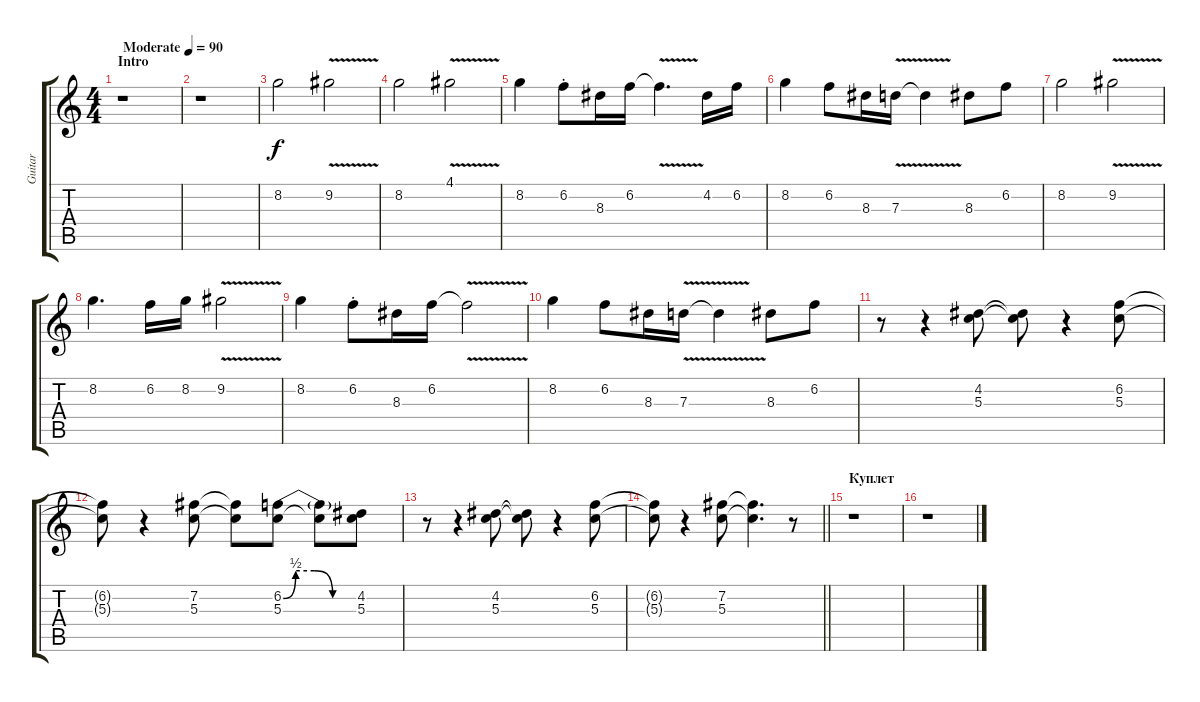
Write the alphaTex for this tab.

\track ("Guitar" "Guitar") {instrument distortionguitar}
\staff {score tabs}
\tuning (E4 B3 G3 D3 A2 E2) {hide}
\ts (4 4)
\section ("" "Intro")
\tempo (90 "Moderate")
\clef g2
\ks c
r.1{dy f instrument distortionguitar} |
r.1 |
8.2.2 9.2{v}.2 |
8.2.2 4.1{v}.2 |
8.2.4 6.2{st}.8 8.3.16 6.2.16 6.2{v t}.4{d} 4.2.16 6.2.16 |
8.2.4 6.2.8 8.3.16 7.3{v}.16 7.3{v t}.4 8.3.8 6.2.8 |
8.2.2 9.2{v}.2 |
8.2.4{d} 6.2.16 8.2.16 9.2{v}.2 |
8.2.4 6.2{st}.8 8.3.16 6.2.16 6.2{v t}.2 |
8.2.4 6.2.8 8.3.16 7.3{v}.16 7.3{v t}.4 8.3.8 6.2.8 |
r.8 r.4 (4.2 5.3).8 (4.2{t} 5.3{t}).8 r.4 (6.2 5.3).8 |
(6.2{t} 5.3{t}).8 r.4 (7.2 5.3).8 (7.2{t} 5.3{t}).8 (6.2{be (custom 0 0 10 2 25 2 40 0 60 0)} 5.3).8 (6.2{t} 5.3{t}).8 (4.2 5.3).8 |
r.8 r.4 (4.2 5.3).8 (4.2{t} 5.3{t}).8 r.4 (6.2 5.3).8 |
\barLineRight lightlight
(6.2{t} 5.3{t}).8 r.4 (7.2 5.3).8 (7.2{t} 5.3{t}).4{d} r.8 |
\section ("" "Куплет ")
r.1 |
r.1
